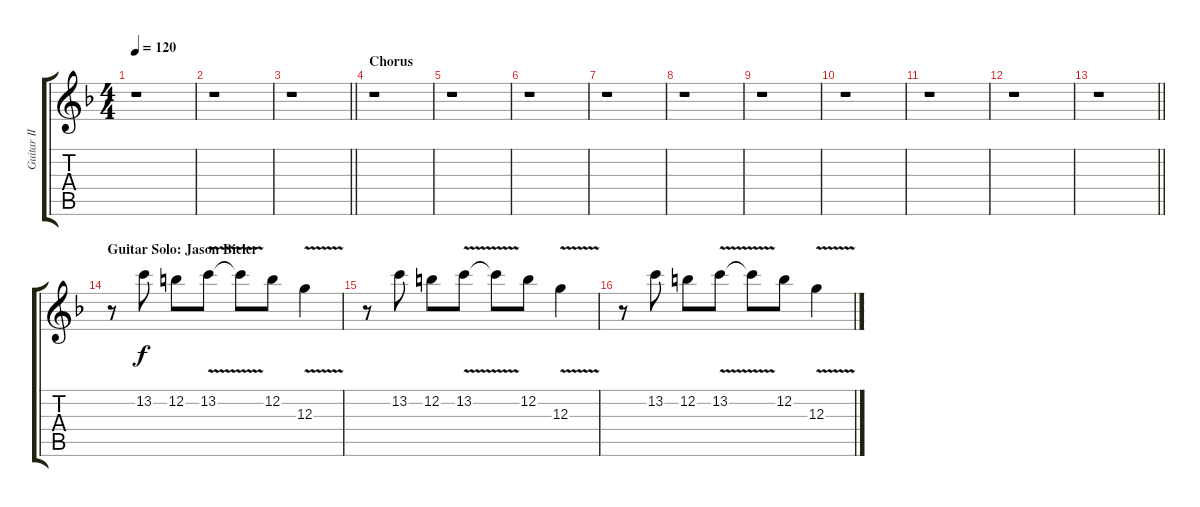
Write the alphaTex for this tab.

\track ("Guitar II" "Guitar II") {instrument overdrivenguitar}
\staff {score tabs}
\tuning (E4 B3 G3 D3 A2 E2) {hide}
\ts (4 4)
\tempo 120
\clef g2
\ks f
r.1{dy f} |
r.1 |
\barLineRight lightlight
r.1 |
\section ("" "Chorus")
r.1 |
r.1 |
r.1 |
r.1 |
r.1 |
r.1 |
r.1 |
r.1 |
r.1 |
\barLineRight lightlight
r.1 |
\section ("" "Guitar Solo: Jason Bieler")
r.8 13.2.8 12.2.8 13.2{v}.8 13.2{t}.8 12.2.8 12.3{v}.4 |
r.8 13.2.8 12.2.8 13.2{v}.8 13.2{t}.8 12.2.8 12.3{v}.4 |
r.8 13.2.8 12.2.8 13.2{v}.8 13.2{t}.8 12.2.8 12.3{v}.4
